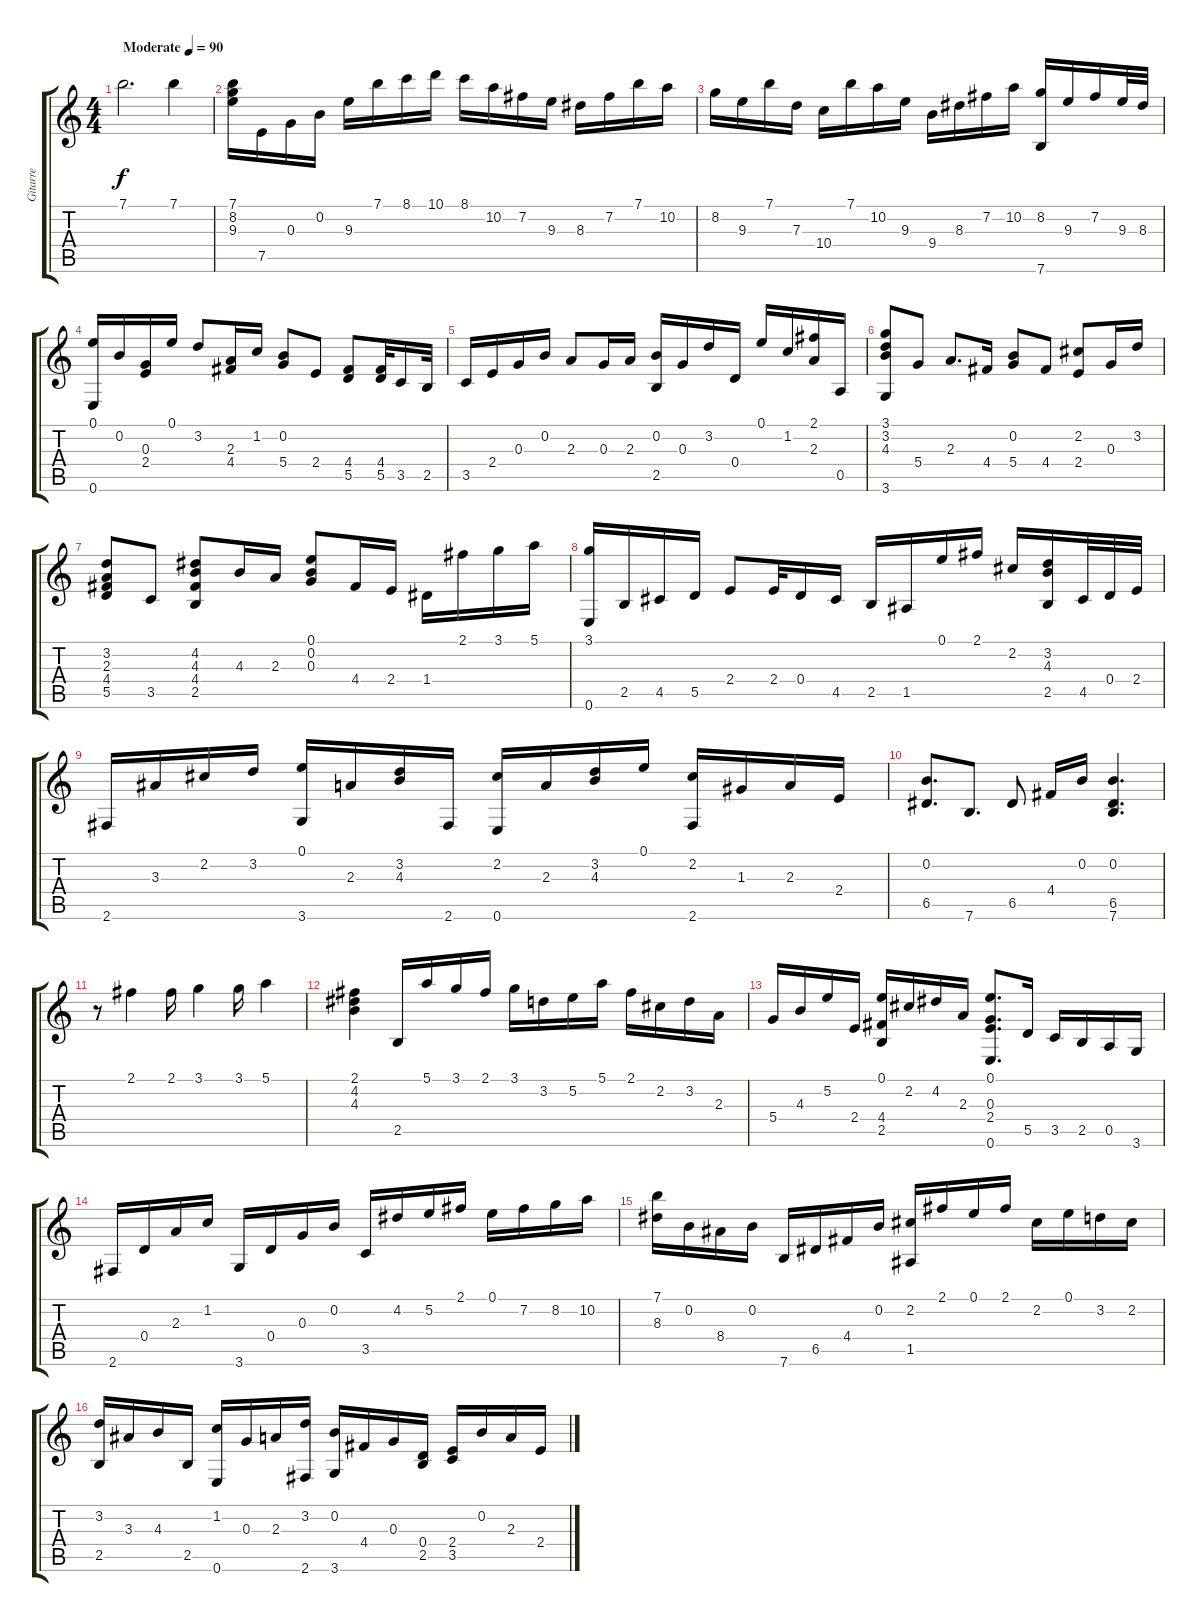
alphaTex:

\track ("Gitarre" "Gitarre") {instrument acousticguitarsteel}
\staff {score tabs}
\tuning (E4 B3 G3 D3 A2 E2) {hide}
\ts (4 4)
\tempo (90 "Moderate")
\clef g2
\ks c
7.1.2{d dy f instrument acousticguitarsteel} 7.1.4 |
(7.1 8.2 9.3).16 7.5.16 0.3.16 0.2.16 9.3.16 7.1.16 8.1.16 10.1.16 8.1.16 10.2.16 7.2.16 9.3.16 8.3.16 7.2.16 7.1.16 10.2.16 |
8.2.16 9.3.16 7.1.16 7.3.16 10.4.16 7.1.16 10.2.16 9.3.16 9.4.16 8.3.16 7.2.16 10.2.16 (8.2 7.6).16 9.3.16 7.2.16 9.3.32 8.3.32 |
(0.1 0.6).16 0.2.16 (0.3 2.4).16 0.1.16 3.2.8 (2.3 4.4).16 1.2.16 (0.2 5.4).8 2.4.8 (4.4 5.5).8 (4.4 5.5).32 3.5.16 2.5.32 |
3.5.16 2.4.16 0.3.16 0.2.16 2.3.8 0.3.16 2.3.16 (0.2 2.5).16 0.3.16 3.2.16 0.4.16 0.1.16 1.2.16 (2.1 2.3).16 0.5.16 |
(3.1 3.2 4.3 3.6).8 5.4.8 2.3.8{d} 4.4.16 (0.2 5.4).8 4.4.8 (2.2 2.4).8 0.3.16 3.2.16 |
(3.2 2.3 4.4 5.5).8 3.5.8 (4.2 4.3 4.4 2.5).8 4.3.16 2.3.16 (0.1 0.2 0.3).8 4.4.16 2.4.16 1.4.16 2.1.16 3.1.16 5.1.16 |
(3.1 0.6).16 2.5.16 4.5.16 5.5.16 2.4.8 2.4.32 0.4.16 4.5.16 2.5.16 1.5.16 0.1.16 2.1.16 2.2.16 (3.2 4.3 2.5).16 4.5.32 0.4.32 2.4.32 |
2.6.16 3.3.16 2.2.16 3.2.16 (0.1 3.6).16 2.3.16 (3.2 4.3).16 2.6.16 (2.2 0.6).16 2.3.16 (3.2 4.3).16 0.1.16 (2.2 2.6).16 1.3.16 2.3.16 2.4.16 |
(0.2 6.5).8{d} 7.6.8{d} 6.5.8 4.4.16 0.2.16 (0.2 6.5 7.6).4{d} |
r.8 2.1.4 2.1.16 3.1.4 3.1.16 5.1.4 |
(2.1 4.2 4.3).4 2.5.16 5.1.16 3.1.16 2.1.16 3.1.16 3.2.16 5.2.16 5.1.16 2.1.16 2.2.16 3.2.16 2.3.16 |
5.4.16 4.3.16 5.2.16 2.4.16 (0.1 4.4 2.5).16 2.2.16 4.2.16 2.3.16 (0.1 0.3 2.4 0.6).8{d} 5.5.16 3.5.16 2.5.16 0.5.16 3.6.16 |
2.6.16 0.4.16 2.3.16 1.2.16 3.6.16 0.4.16 0.3.16 0.2.16 3.5.16 4.2.16 5.2.16 2.1.16 0.1.16 7.2.16 8.2.16 10.2.16 |
(7.1 8.3).16 0.2.16 8.4.16 0.2.16 7.6.16 6.5.16 4.4.16 0.2.16 (2.2 1.5).16 2.1.16 0.1.16 2.1.16 2.2.16 0.1.16 3.2.16 2.2.16 |
(3.2 2.5).16 3.3.16 4.3.16 2.5.16 (1.2 0.6).16 0.3.16 2.3.16 (3.2 2.6).16 (0.2 3.6).16 4.4.16 0.3.16 (0.4 2.5).16 (2.4 3.5).16 0.2.16 2.3.16 2.4.16
